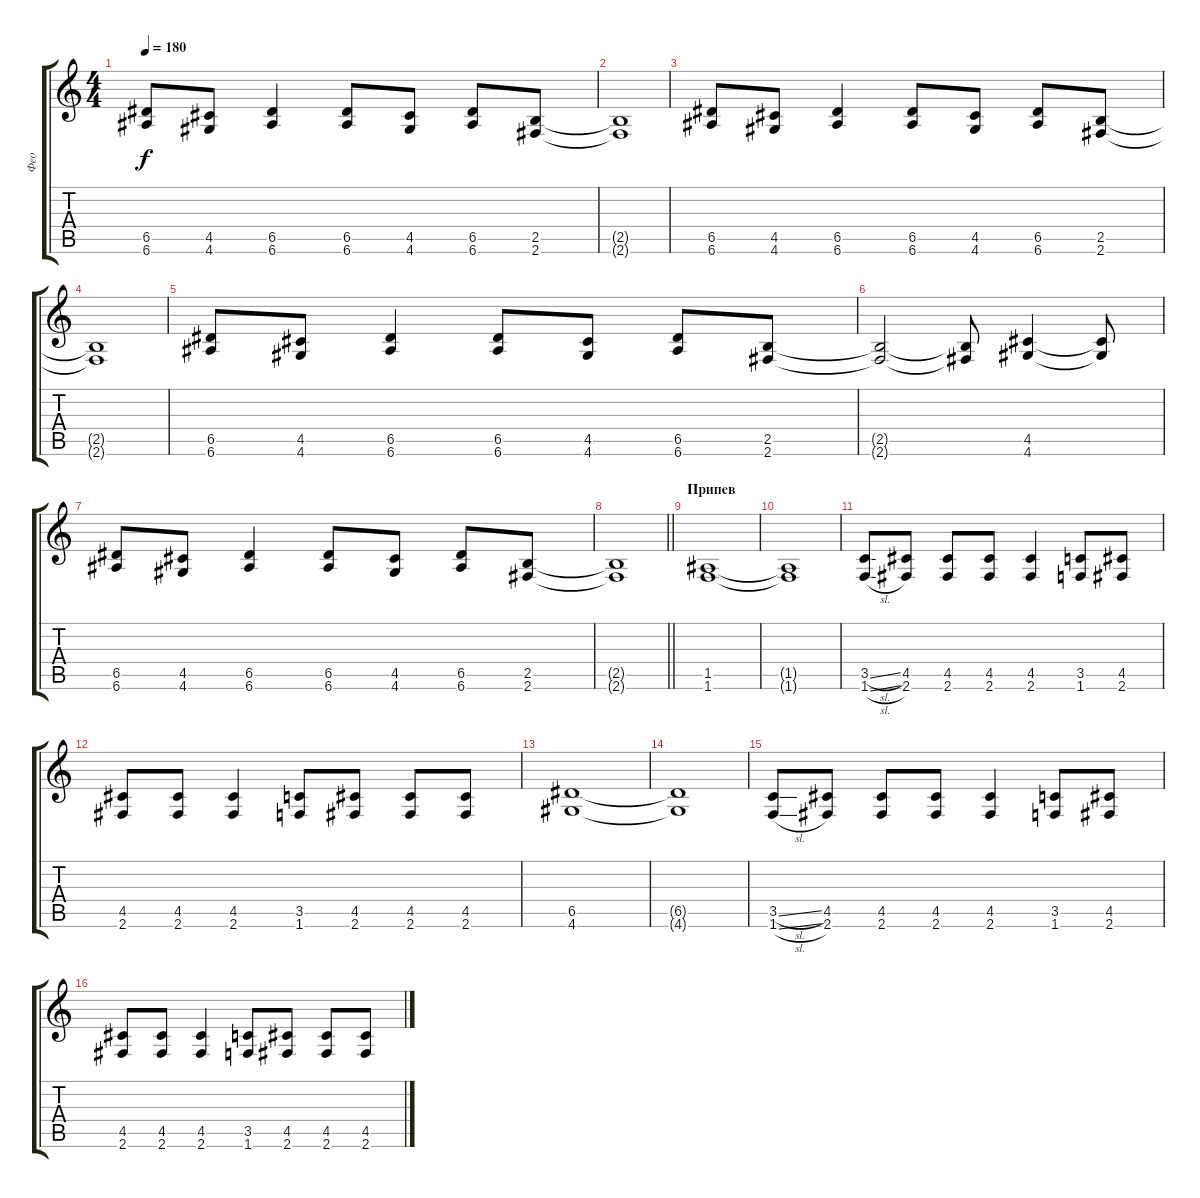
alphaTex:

\track ("Фео" "Фео") {instrument distortionguitar}
\staff {score tabs}
\tuning (E4 B3 G3 D3 A2 E2) {hide}
\ts (4 4)
\tempo 180
\clef g2
\ks c
(6.5 6.6).8{dy f} (4.5 4.6).8 (6.5 6.6).4 (6.5 6.6).8 (4.5 4.6).8 (6.5 6.6).8 (2.5 2.6).8 |
(2.5{t} 2.6{t}).1 |
(6.5 6.6).8 (4.5 4.6).8 (6.5 6.6).4 (6.5 6.6).8 (4.5 4.6).8 (6.5 6.6).8 (2.5 2.6).8 |
(2.5{t} 2.6{t}).1 |
(6.5 6.6).8 (4.5 4.6).8 (6.5 6.6).4 (6.5 6.6).8 (4.5 4.6).8 (6.5 6.6).8 (2.5 2.6).8 |
(2.5{t} 2.6{t}).2 (2.5{t} 2.6{t}).8 (4.5 4.6).4 (4.5{t} 4.6{t}).8 |
(6.5 6.6).8 (4.5 4.6).8 (6.5 6.6).4 (6.5 6.6).8 (4.5 4.6).8 (6.5 6.6).8 (2.5 2.6).8 |
\barLineRight lightlight
(2.5{t} 2.6{t}).1 |
\section ("" "Припев")
(1.5 1.6).1 |
(1.5{t} 1.6{t}).1 |
(3.5{sl} 1.6{sl}).8 (4.5 2.6).8 (4.5 2.6).8 (4.5 2.6).8 (4.5 2.6).4 (3.5 1.6).8 (4.5 2.6).8 |
(4.5 2.6).8 (4.5 2.6).8 (4.5 2.6).4 (3.5 1.6).8 (4.5 2.6).8 (4.5 2.6).8 (4.5 2.6).8 |
(6.5 4.6).1 |
(6.5{t} 4.6{t}).1 |
(3.5{sl} 1.6{sl}).8 (4.5 2.6).8 (4.5 2.6).8 (4.5 2.6).8 (4.5 2.6).4 (3.5 1.6).8 (4.5 2.6).8 |
(4.5 2.6).8 (4.5 2.6).8 (4.5 2.6).4 (3.5 1.6).8 (4.5 2.6).8 (4.5 2.6).8 (4.5 2.6).8
